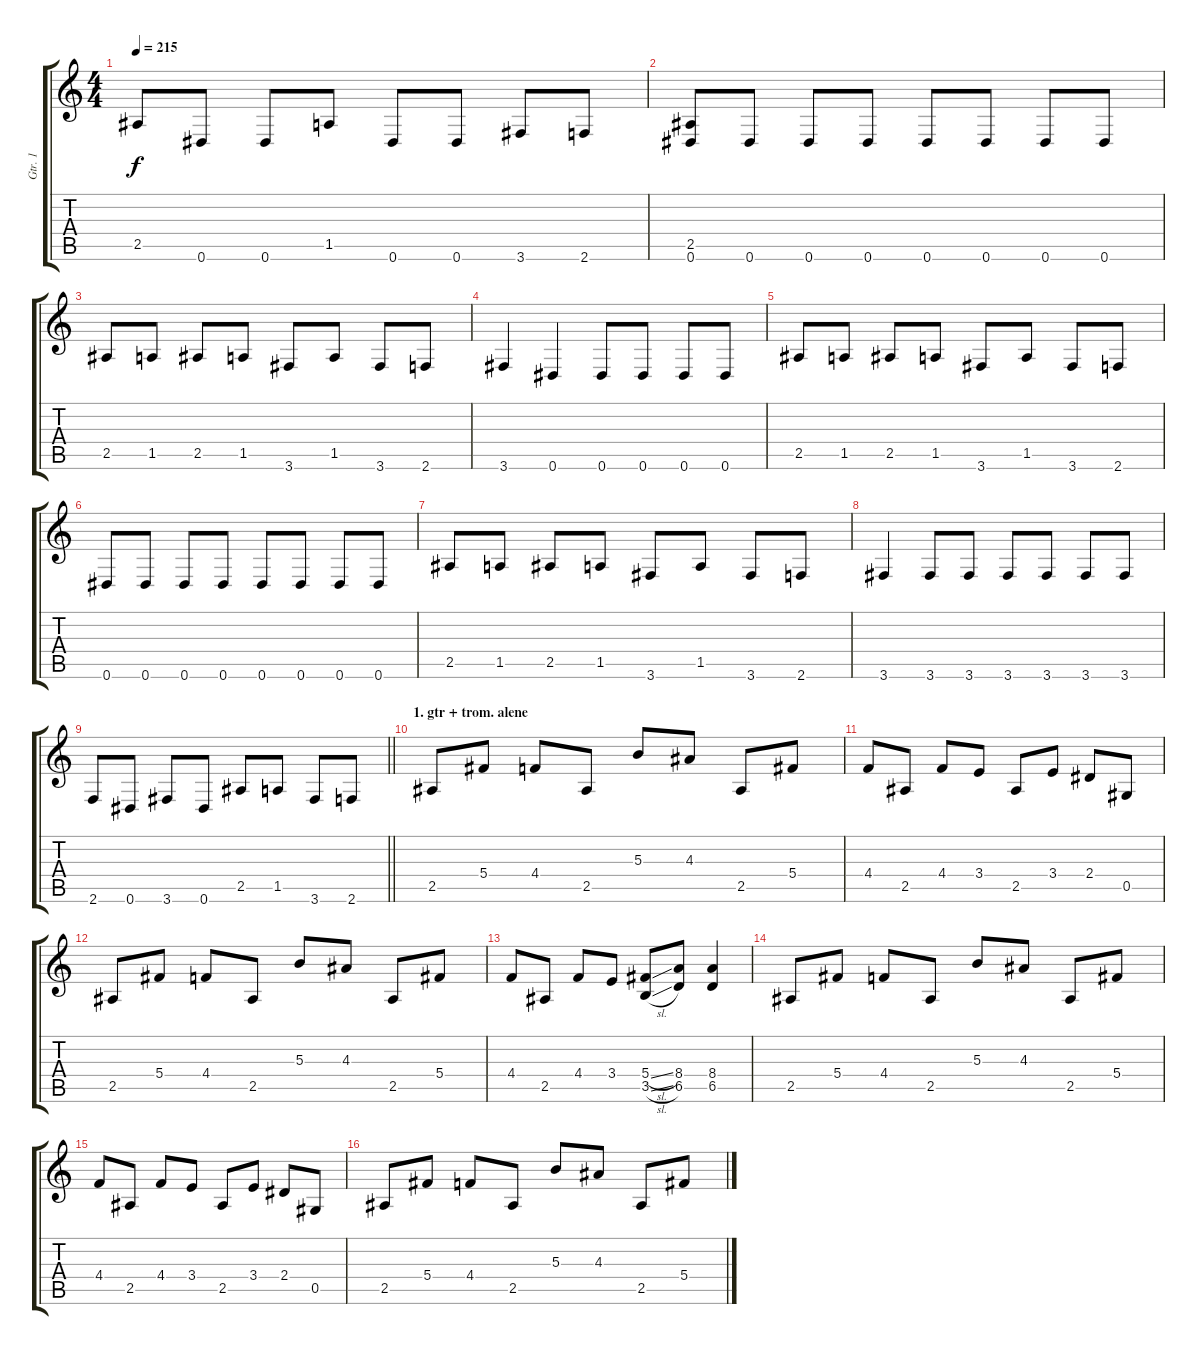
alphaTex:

\track ("Gtr. 1" "Gtr. 1") {instrument distortionguitar}
\staff {score tabs}
\tuning (Eb4 Bb3 Gb3 Db3 Ab2 Eb2) {hide}
\ts (4 4)
\tempo 215
\clef g2
\ks c
2.5.8{dy f} 0.6.8 0.6.8 1.5.8 0.6.8 0.6.8 3.6.8 2.6.8 |
(2.5 0.6).8 0.6.8 0.6.8 0.6.8 0.6.8 0.6.8 0.6.8 0.6.8 |
2.5.8 1.5.8 2.5.8 1.5.8 3.6.8 1.5.8 3.6.8 2.6.8 |
3.6.4 0.6.4 0.6.8 0.6.8 0.6.8 0.6.8 |
2.5.8 1.5.8 2.5.8 1.5.8 3.6.8 1.5.8 3.6.8 2.6.8 |
0.6.8 0.6.8 0.6.8 0.6.8 0.6.8 0.6.8 0.6.8 0.6.8 |
2.5.8 1.5.8 2.5.8 1.5.8 3.6.8 1.5.8 3.6.8 2.6.8 |
3.6.4 3.6.8 3.6.8 3.6.8 3.6.8 3.6.8 3.6.8 |
\barLineRight lightlight
2.6.8 0.6.8 3.6.8 0.6.8 2.5.8 1.5.8 3.6.8 2.6.8 |
\section ("" "1. gtr + trom. alene")
2.5.8 5.4.8 4.4.8 2.5.8 5.3.8 4.3.8 2.5.8 5.4.8 |
4.4.8 2.5.8 4.4.8 3.4.8 2.5.8 3.4.8 2.4.8 0.5.8 |
2.5.8 5.4.8 4.4.8 2.5.8 5.3.8 4.3.8 2.5.8 5.4.8 |
4.4.8 2.5.8 4.4.8 3.4.8 (5.4{sl} 3.5{sl}).8 (8.4 6.5).8 (8.4 6.5).4 |
2.5.8 5.4.8 4.4.8 2.5.8 5.3.8 4.3.8 2.5.8 5.4.8 |
4.4.8 2.5.8 4.4.8 3.4.8 2.5.8 3.4.8 2.4.8 0.5.8 |
2.5.8 5.4.8 4.4.8 2.5.8 5.3.8 4.3.8 2.5.8 5.4.8
